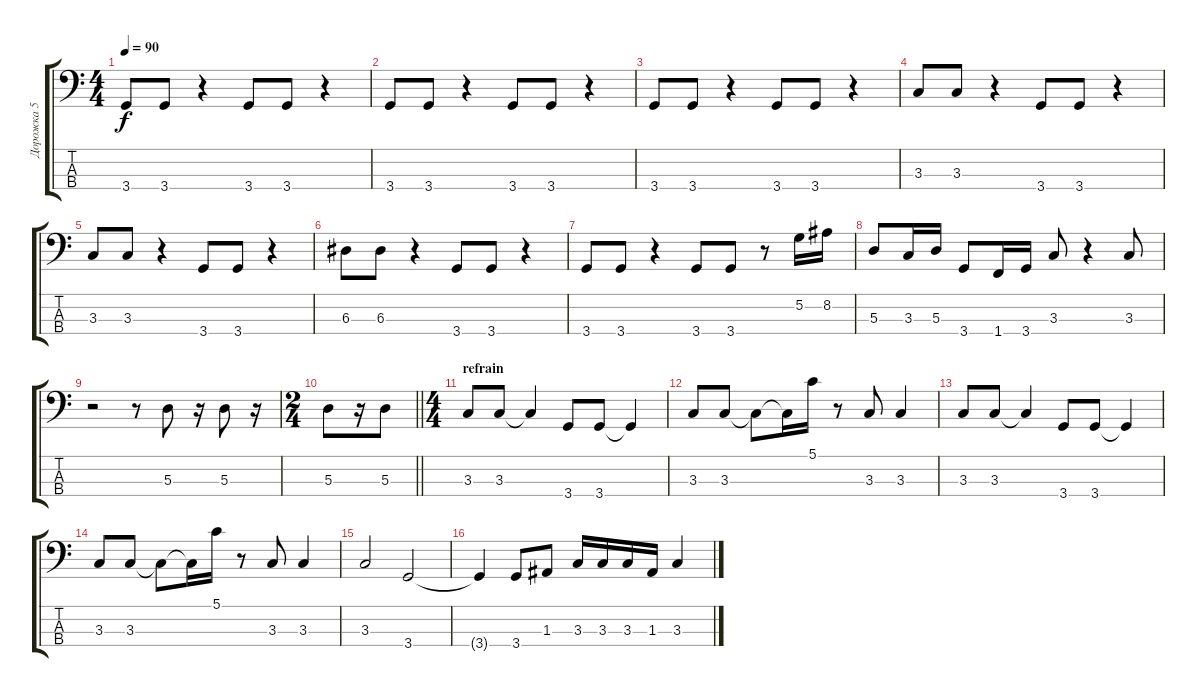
\track ("Дорожка 5" "Дорожка 5") {instrument electricbasspick}
\staff {score tabs}
\tuning (G2 D2 A1 E1) {hide}
\ts (4 4)
\tempo 90
\clef f4
\ks c
3.4.8{dy f} 3.4.8 r.4 3.4.8 3.4.8 r.4 |
3.4.8 3.4.8 r.4 3.4.8 3.4.8 r.4 |
3.4.8 3.4.8 r.4 3.4.8 3.4.8 r.4 |
3.3.8 3.3.8 r.4 3.4.8 3.4.8 r.4 |
3.3.8 3.3.8 r.4 3.4.8 3.4.8 r.4 |
6.3.8 6.3.8 r.4 3.4.8 3.4.8 r.4 |
3.4.8 3.4.8 r.4 3.4.8 3.4.8 r.8 5.2.16 8.2.16 |
5.3.8 3.3.16 5.3.16 3.4.8 1.4.16 3.4.16 3.3.8 r.4 3.3.8 |
r.2 r.8 5.3.8 r.16 5.3.8 r.16 |
\ts (2 4)
\barLineRight lightlight
5.3.8 r.16 5.3.8 |
\ts (4 4)
\section ("" "refrain")
3.3.8 3.3.8 3.3{t}.4 3.4.8 3.4.8 3.4{t}.4 |
3.3.8 3.3.8 3.3{t}.8 3.3{t}.16 5.1.16 r.8 3.3.8 3.3.4 |
3.3.8 3.3.8 3.3{t}.4 3.4.8 3.4.8 3.4{t}.4 |
3.3.8 3.3.8 3.3{t}.8 3.3{t}.16 5.1.16 r.8 3.3.8 3.3.4 |
3.3.2 3.4.2 |
3.4{t}.4 3.4.8 1.3.8 3.3.16 3.3.16 3.3.16 1.3.16 3.3.4
